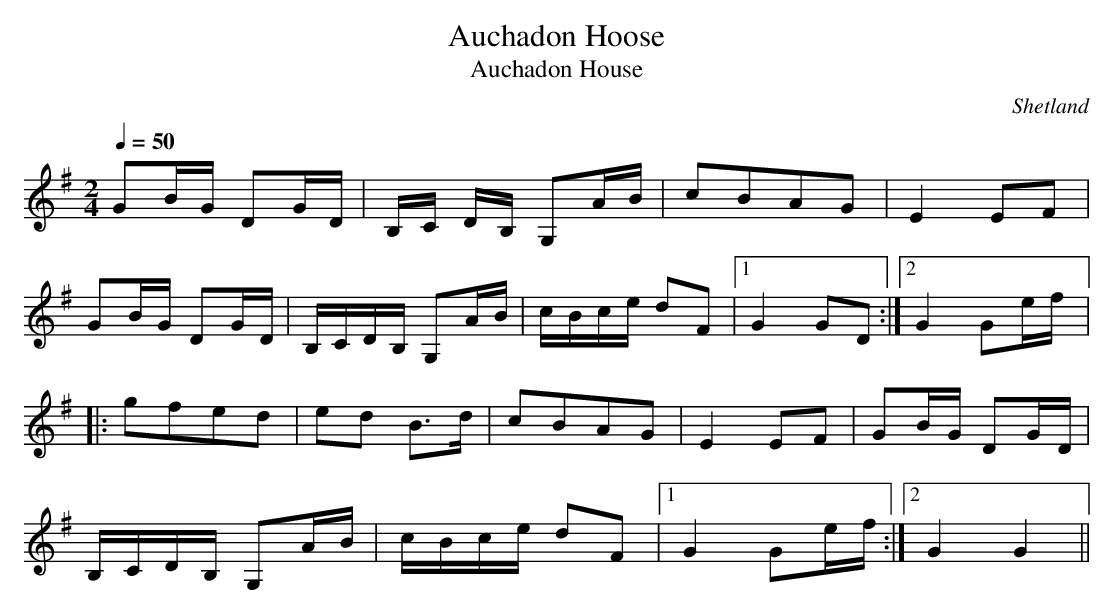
X:1
T:Auchadon Hoose
T:Auchadon House
M:2/4
L:1/8
Q:1/4=50
O:Shetland
K:G
GB/G/ DG/D/ |B,/C/ D/B,/ G,A/B/ | cBAG | E2 EF |
GB/G/ DG/D/ | B,/C/D/B,/ G,A/B/ | c/B/c/e/ dF |1 G2 GD :|2 G2 Ge/f/ |:
gfed | ed B>d | cBAG | E2 EF | GB/G/ DG/D/ |
B,/C/D/B,/ G,A/B/ | c/B/c/e/ dF |1 G2 Ge/f/ :|2 G2 G2 ||
